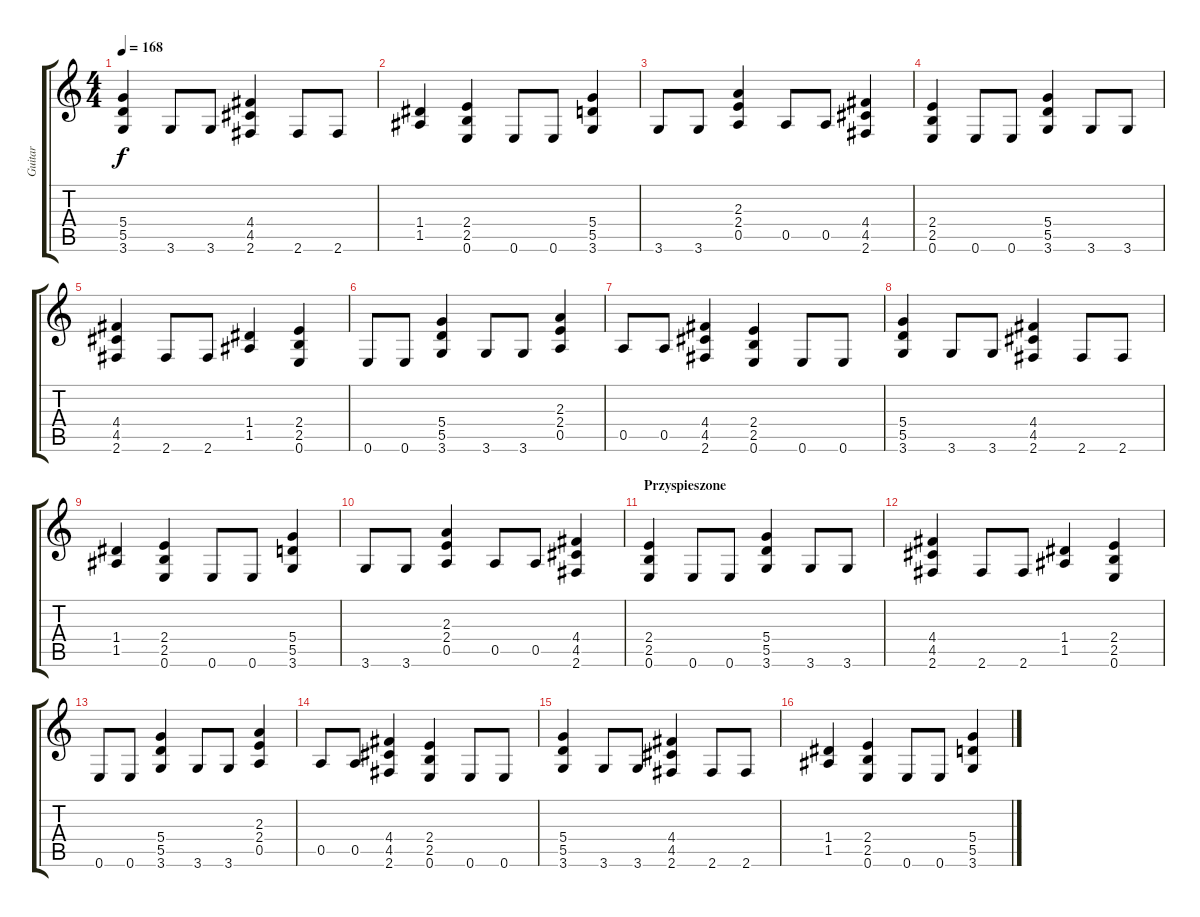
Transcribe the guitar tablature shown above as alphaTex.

\track ("Guitar " "Guitar ") {instrument overdrivenguitar}
\staff {score tabs}
\tuning (E4 B3 G3 D3 A2 E2) {hide}
\ts (4 4)
\tempo 168
\clef g2
\ks c
(5.4 5.5 3.6).4{dy f} 3.6.8 3.6.8 (4.4 4.5 2.6).4 2.6.8 2.6.8 |
(1.4 1.5).4 (2.4 2.5 0.6).4 0.6.8 0.6.8 (5.4 5.5 3.6).4 |
3.6.8 3.6.8 (2.3 2.4 0.5).4 0.5.8 0.5.8 (4.4 4.5 2.6).4 |
(2.4 2.5 0.6).4 0.6.8 0.6.8 (5.4 5.5 3.6).4 3.6.8 3.6.8 |
(4.4 4.5 2.6).4 2.6.8 2.6.8 (1.4 1.5).4 (2.4 2.5 0.6).4 |
0.6.8 0.6.8 (5.4 5.5 3.6).4 3.6.8 3.6.8 (2.3 2.4 0.5).4 |
0.5.8 0.5.8 (4.4 4.5 2.6).4 (2.4 2.5 0.6).4 0.6.8 0.6.8 |
(5.4 5.5 3.6).4 3.6.8 3.6.8 (4.4 4.5 2.6).4 2.6.8 2.6.8 |
(1.4 1.5).4 (2.4 2.5 0.6).4 0.6.8 0.6.8 (5.4 5.5 3.6).4 |
3.6.8 3.6.8 (2.3 2.4 0.5).4 0.5.8 0.5.8 (4.4 4.5 2.6).4 |
\section ("" "Przyspieszone")
(2.4 2.5 0.6).4 0.6.8 0.6.8 (5.4 5.5 3.6).4 3.6.8 3.6.8 |
(4.4 4.5 2.6).4 2.6.8 2.6.8 (1.4 1.5).4 (2.4 2.5 0.6).4 |
0.6.8 0.6.8 (5.4 5.5 3.6).4 3.6.8 3.6.8 (2.3 2.4 0.5).4 |
0.5.8 0.5.8 (4.4 4.5 2.6).4 (2.4 2.5 0.6).4 0.6.8 0.6.8 |
(5.4 5.5 3.6).4 3.6.8 3.6.8 (4.4 4.5 2.6).4 2.6.8 2.6.8 |
(1.4 1.5).4 (2.4 2.5 0.6).4 0.6.8 0.6.8 (5.4 5.5 3.6).4
